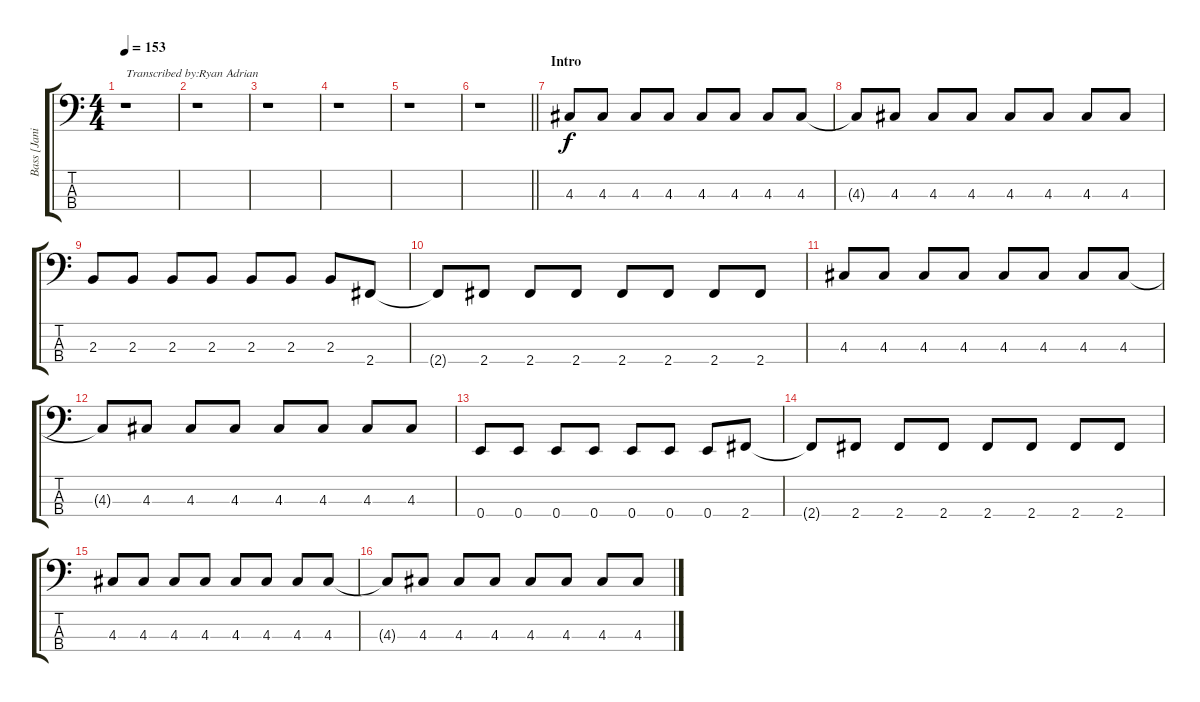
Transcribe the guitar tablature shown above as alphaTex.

\track ("Bass [Jani]" "Bass [Jani") {instrument electricbasspick}
\staff {score tabs}
\tuning (G2 D2 A1 E1) {hide}
\ts (4 4)
\tempo 153
\clef f4
\ks c
r.1{txt "Transcribed by:Ryan Adrian" dy f instrument electricbasspick} |
r.1 |
r.1 |
r.1 |
r.1 |
\barLineRight lightlight
r.1 |
\section ("" "Intro")
4.3.8 4.3.8 4.3.8 4.3.8 4.3.8 4.3.8 4.3.8 4.3.8 |
4.3{t}.8 4.3.8 4.3.8 4.3.8 4.3.8 4.3.8 4.3.8 4.3.8 |
2.3.8 2.3.8 2.3.8 2.3.8 2.3.8 2.3.8 2.3.8 2.4.8 |
2.4{t}.8 2.4.8 2.4.8 2.4.8 2.4.8 2.4.8 2.4.8 2.4.8 |
4.3.8 4.3.8 4.3.8 4.3.8 4.3.8 4.3.8 4.3.8 4.3.8 |
4.3{t}.8 4.3.8 4.3.8 4.3.8 4.3.8 4.3.8 4.3.8 4.3.8 |
0.4.8 0.4.8 0.4.8 0.4.8 0.4.8 0.4.8 0.4.8 2.4.8 |
2.4{t}.8 2.4.8 2.4.8 2.4.8 2.4.8 2.4.8 2.4.8 2.4.8 |
4.3.8 4.3.8 4.3.8 4.3.8 4.3.8 4.3.8 4.3.8 4.3.8 |
4.3{t}.8 4.3.8 4.3.8 4.3.8 4.3.8 4.3.8 4.3.8 4.3.8
